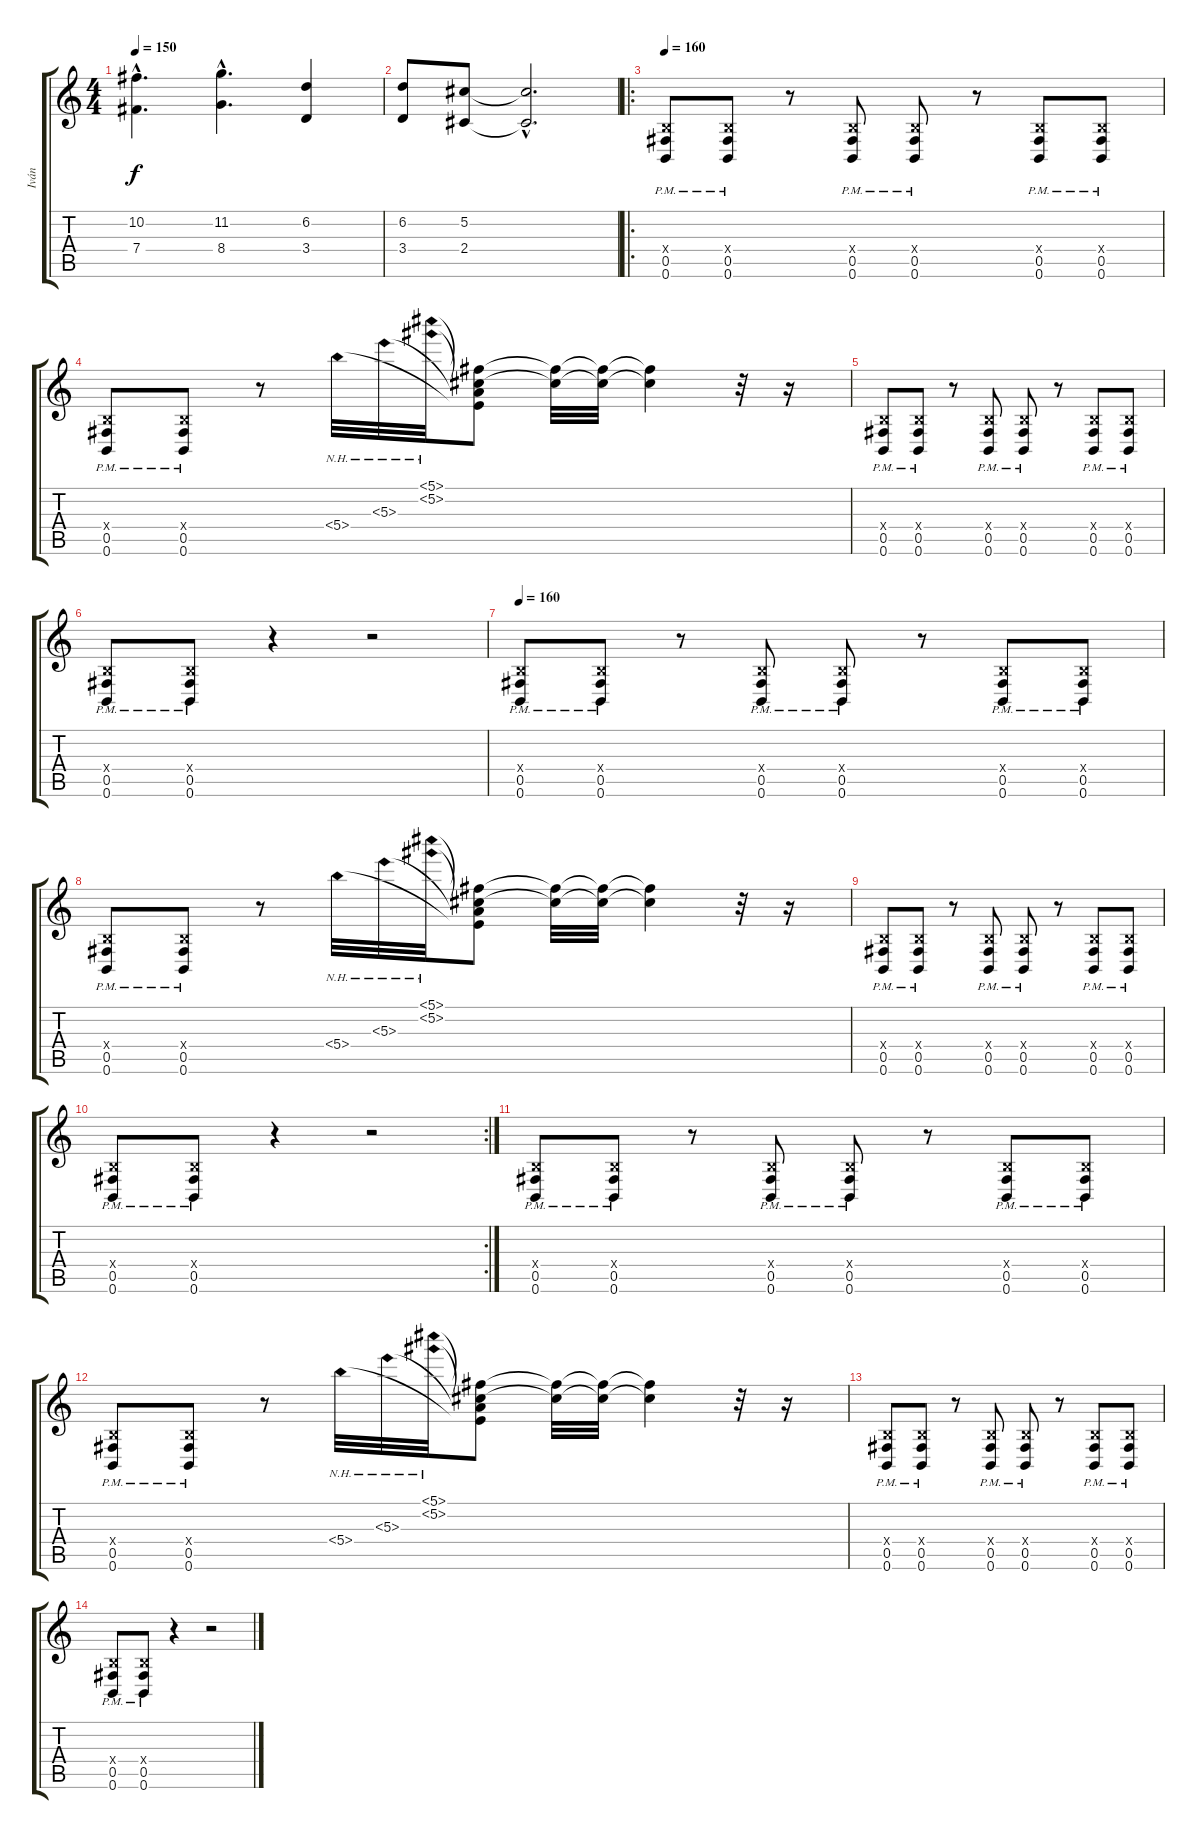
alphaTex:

\track ("Iván" "Iván") {instrument distortionguitar}
\staff {score tabs}
\tuning (Db4 Ab3 E3 B2 Gb2 B1) {hide}
\ts (4 4)
\tempo 150
\clef g2
\ks c
(10.2{hac} 7.4{hac}).4{d dy f} (11.2{hac} 8.4{hac}).4{d} (6.2 3.4).4 |
(6.2 3.4).8 (5.2 2.4).8 (5.2{hac t} 2.4{hac t}).2{d} |
\ro
\tempo 160
(0.4{x} 0.5{pm} 0.6{pm}).8 (0.4{x} 0.5{pm} 0.6{pm}).8 r.8 (0.4{x} 0.5{pm} 0.6{pm}).8 (0.4{x} 0.5{pm} 0.6{pm}).8 r.8 (0.4{x} 0.5{pm} 0.6{pm}).8 (0.4{x} 0.5{pm} 0.6{pm}).8 |
(0.4{x} 0.5{pm} 0.6{pm}).8 (0.4{x} 0.5{pm} 0.6{pm}).8 r.8 5.4{nh}.32 5.3{nh}.32 (5.1{nh} 5.2{nh}).32 (5.1{t} 5.2{t} 5.3{t} 5.4{t}).8 (5.1{t} 5.2{t}).32 (5.1{t} 5.2{t}).32 (5.1{t} 5.2{t}).4 r.32 r.16 |
(0.4{x} 0.5{pm} 0.6{pm}).8 (0.4{x} 0.5{pm} 0.6{pm}).8 r.8 (0.4{x} 0.5{pm} 0.6{pm}).8 (0.4{x} 0.5{pm} 0.6{pm}).8 r.8 (0.4{x} 0.5{pm} 0.6{pm}).8 (0.4{x} 0.5{pm} 0.6{pm}).8 |
(0.4{x} 0.5{pm} 0.6{pm}).8 (0.4{x} 0.5{pm} 0.6{pm}).8 r.4 r.2 |
\tempo 160
(0.4{x} 0.5{pm} 0.6{pm}).8 (0.4{x} 0.5{pm} 0.6{pm}).8 r.8 (0.4{x} 0.5{pm} 0.6{pm}).8 (0.4{x} 0.5{pm} 0.6{pm}).8 r.8 (0.4{x} 0.5{pm} 0.6{pm}).8 (0.4{x} 0.5{pm} 0.6{pm}).8 |
(0.4{x} 0.5{pm} 0.6{pm}).8 (0.4{x} 0.5{pm} 0.6{pm}).8 r.8 5.4{nh}.32 5.3{nh}.32 (5.1{nh} 5.2{nh}).32 (5.1{t} 5.2{t} 5.3{t} 5.4{t}).8 (5.1{t} 5.2{t}).32 (5.1{t} 5.2{t}).32 (5.1{t} 5.2{t}).4 r.32 r.16 |
(0.4{x} 0.5{pm} 0.6{pm}).8 (0.4{x} 0.5{pm} 0.6{pm}).8 r.8 (0.4{x} 0.5{pm} 0.6{pm}).8 (0.4{x} 0.5{pm} 0.6{pm}).8 r.8 (0.4{x} 0.5{pm} 0.6{pm}).8 (0.4{x} 0.5{pm} 0.6{pm}).8 |
\rc 2
(0.4{x} 0.5{pm} 0.6{pm}).8 (0.4{x} 0.5{pm} 0.6{pm}).8 r.4 r.2 |
(0.4{x} 0.5{pm} 0.6{pm}).8 (0.4{x} 0.5{pm} 0.6{pm}).8 r.8 (0.4{x} 0.5{pm} 0.6{pm}).8 (0.4{x} 0.5{pm} 0.6{pm}).8 r.8 (0.4{x} 0.5{pm} 0.6{pm}).8 (0.4{x} 0.5{pm} 0.6{pm}).8 |
(0.4{x} 0.5{pm} 0.6{pm}).8 (0.4{x} 0.5{pm} 0.6{pm}).8 r.8 5.4{nh}.32 5.3{nh}.32 (5.1{nh} 5.2{nh}).32 (5.1{t} 5.2{t} 5.3{t} 5.4{t}).8 (5.1{t} 5.2{t}).32 (5.1{t} 5.2{t}).32 (5.1{t} 5.2{t}).4 r.32 r.16 |
(0.4{x} 0.5{pm} 0.6{pm}).8 (0.4{x} 0.5{pm} 0.6{pm}).8 r.8 (0.4{x} 0.5{pm} 0.6{pm}).8 (0.4{x} 0.5{pm} 0.6{pm}).8 r.8 (0.4{x} 0.5{pm} 0.6{pm}).8 (0.4{x} 0.5{pm} 0.6{pm}).8 |
(0.4{x} 0.5{pm} 0.6{pm}).8 (0.4{x} 0.5{pm} 0.6{pm}).8 r.4 r.2
